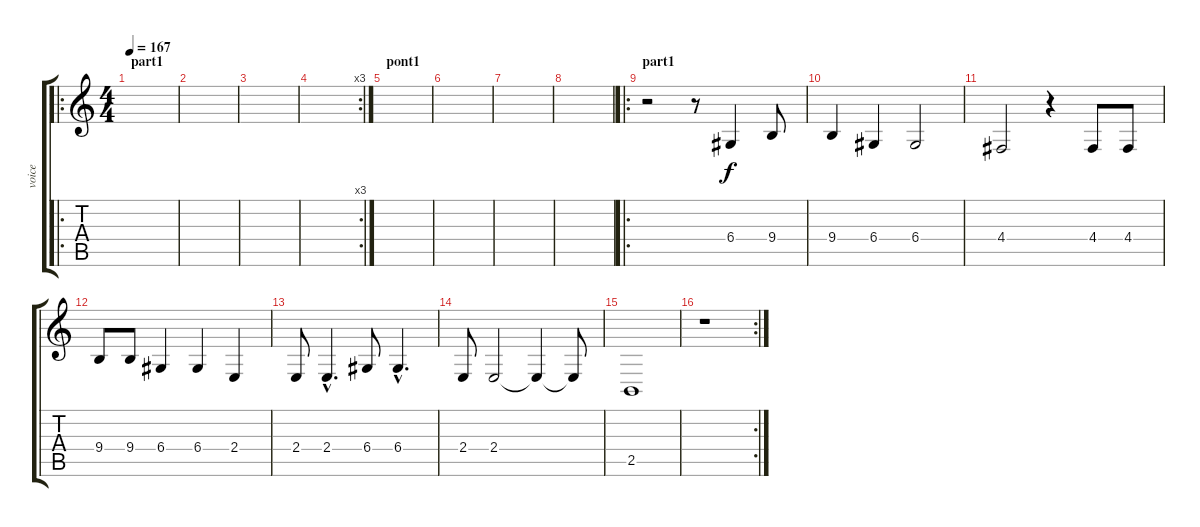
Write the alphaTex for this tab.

\track ("voice" "voice") {instrument pad1newage}
\staff {score tabs}
\tuning (E4 B3 G3 D3 A2 E2) {hide}
\ro
\ts (4 4)
\section ("" "part1")
\tempo 167
\clef g2
\ks c
|
|
|
\rc 3
|
\section ("" "pont1")
|
|
|
|
\ro
\section ("" "part1")
r.2 r.8 6.4.4 9.4.8 |
9.4.4 6.4.4 6.4.2 |
4.4.2 r.4 4.4.8 4.4.8 |
9.4.8 9.4.8 6.4.4 6.4.4 2.4.4 |
2.4.8 2.4{hac}.4{d} 6.4.8 6.4{hac}.4{d} |
2.4.8 2.4.2 2.4{t}.4 2.4{t}.8 |
2.5.1 |
\rc 2
r.1
